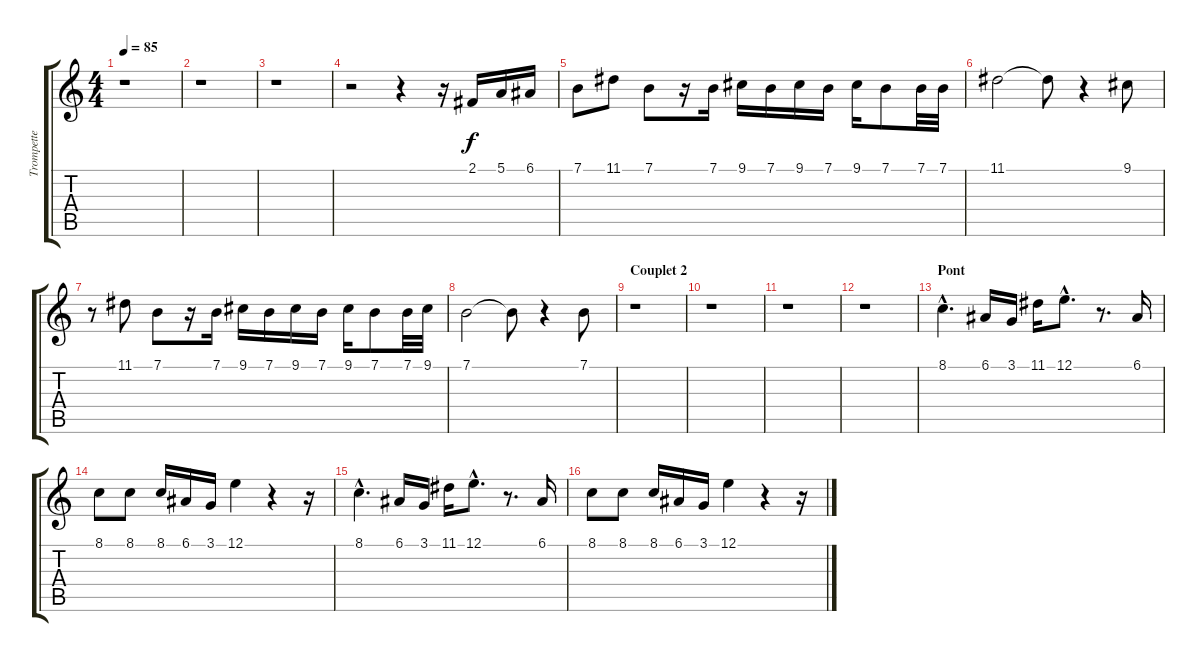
\track ("Trompette" "Trompette") {instrument trumpet}
\staff {score tabs}
\tuning (E4 B3 G3 D3 A2 E2) {hide}
\ts (4 4)
\tempo 85
\clef g2
\ks c
r.1{dy f} |
r.1 |
r.1 |
r.2 r.4 r.16 2.1.16 5.1.16 6.1.16 |
7.1.8 11.1.8 7.1.8 r.16 7.1.16 9.1.16 7.1.16 9.1.16 7.1.16 9.1.16 7.1.8 7.1.32 7.1.32 |
11.1.2 11.1{t}.8 r.4 9.1.8 |
r.8 11.1.8 7.1.8 r.16 7.1.16 9.1.16 7.1.16 9.1.16 7.1.16 9.1.16 7.1.8 7.1.32 9.1.32 |
7.1.2 7.1{t}.8 r.4 7.1.8 |
\section ("" "Couplet 2")
r.1 |
r.1 |
r.1 |
r.1 |
\section ("" "Pont")
8.1{hac}.4{d} 6.1.16 3.1.16 11.1.16 12.1{hac}.8{d} r.8{d} 6.1.16 |
8.1.8 8.1.8 8.1.16 6.1.16 3.1.16 12.1.4 r.4 r.16 |
8.1{hac}.4{d} 6.1.16 3.1.16 11.1.16 12.1{hac}.8{d} r.8{d} 6.1.16 |
8.1.8 8.1.8 8.1.16 6.1.16 3.1.16 12.1.4 r.4 r.16
